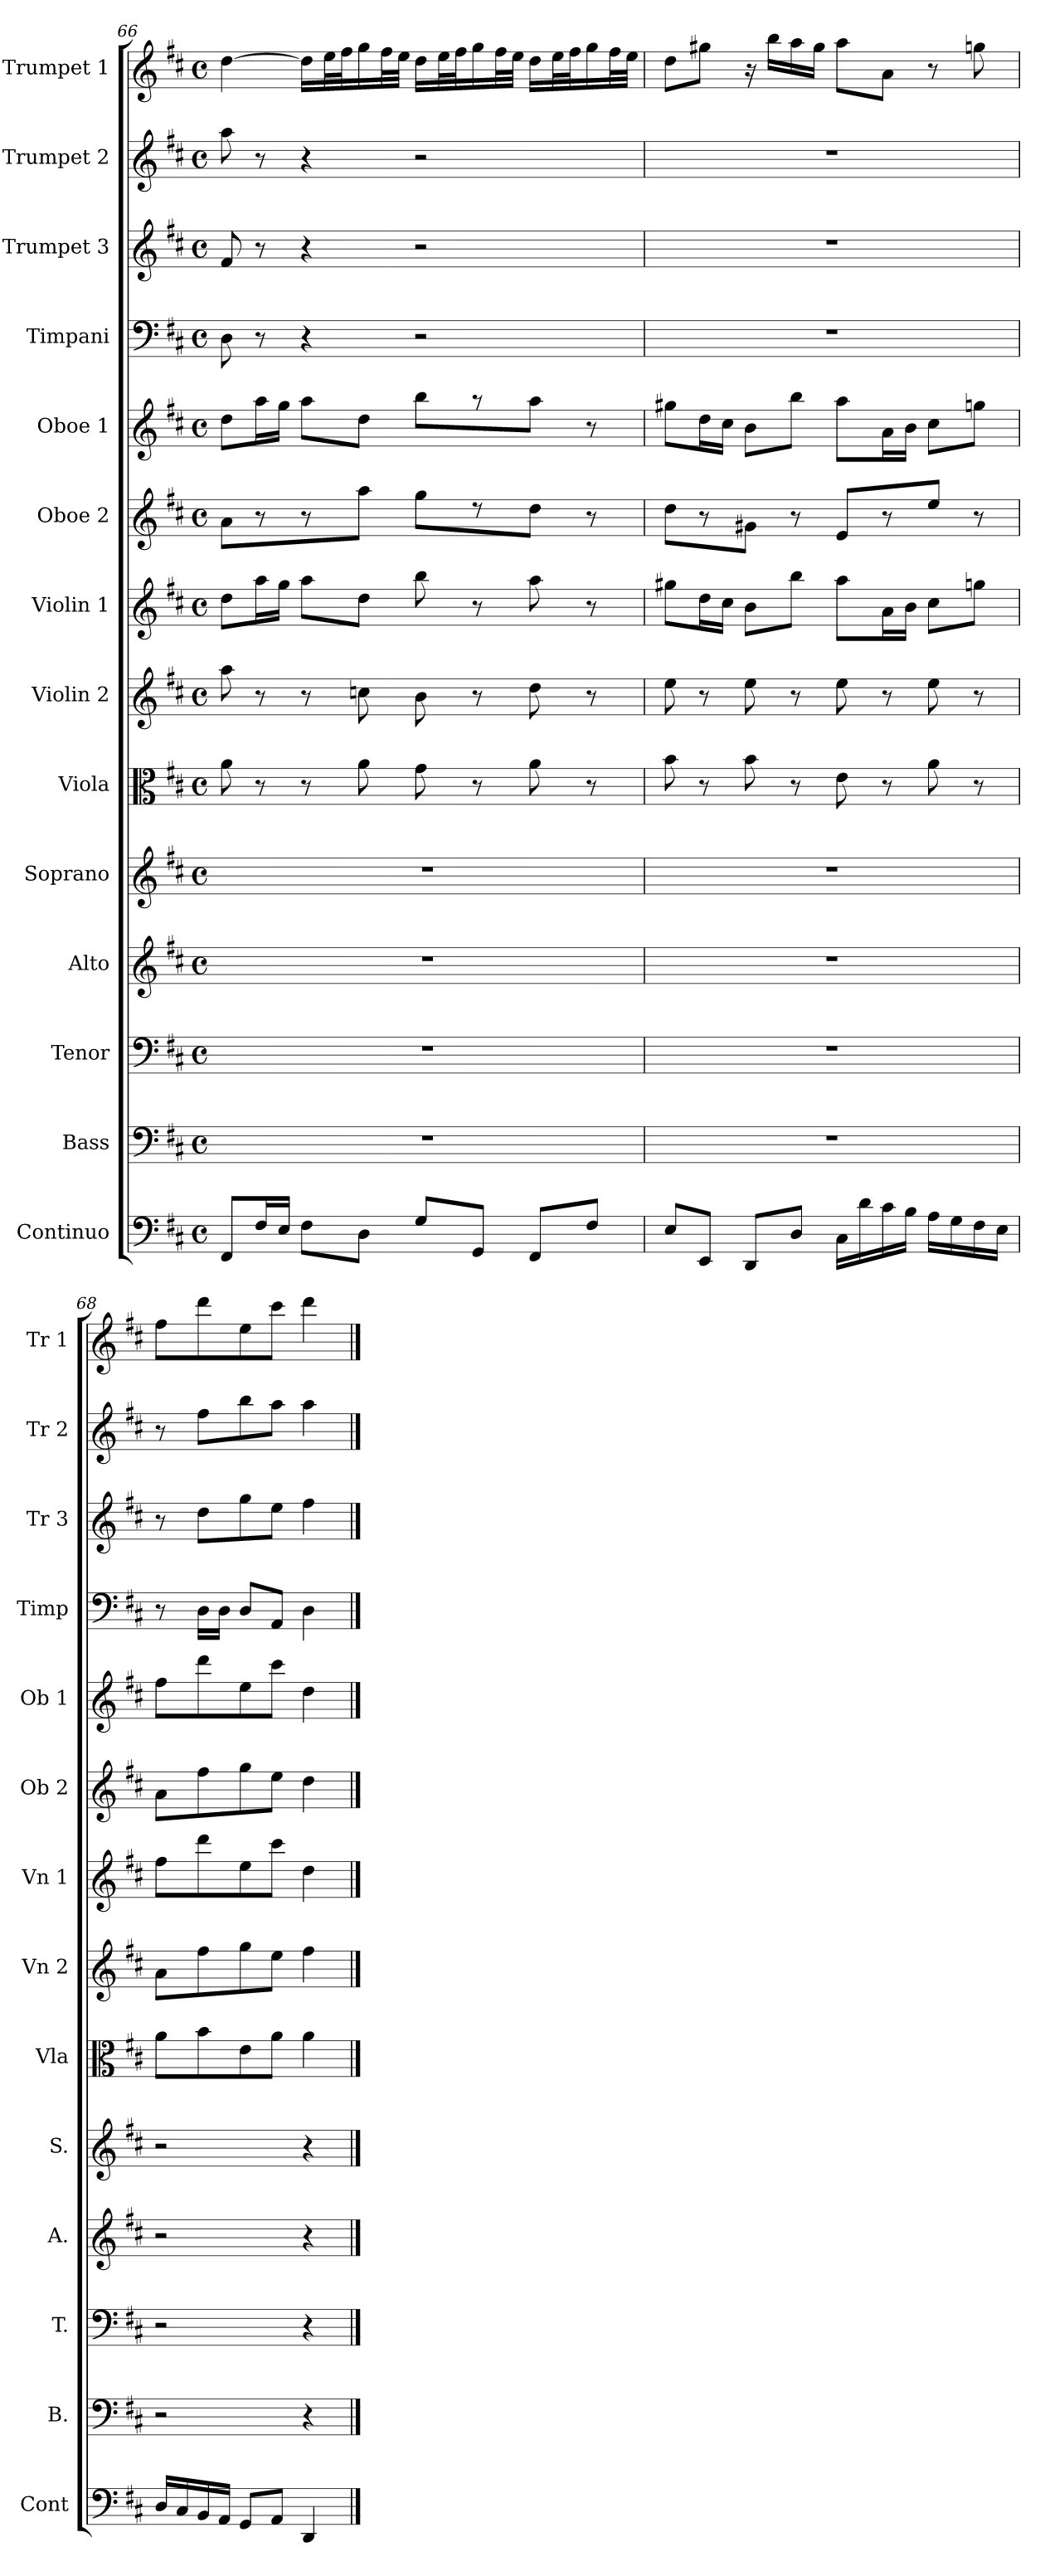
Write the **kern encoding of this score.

**kern	**kern	**kern	**kern	**kern	**kern	**kern	**kern	**kern	**kern	**kern	**kern	**kern	**kern
*part14	*part13	*part12	*part11	*part10	*part9	*part8	*part7	*part6	*part5	*part4	*part3	*part2	*part1
*staff14	*staff13	*staff12	*staff11	*staff10	*staff9	*staff8	*staff7	*staff6	*staff5	*staff4	*staff3	*staff2	*staff1
*I"Continuo	*I"Bass	*I"Tenor	*I"Alto	*I"Soprano	*I"Viola	*I"Violin 2	*I"Violin 1	*I"Oboe 2	*I"Oboe 1	*I"Timpani	*I"Trumpet 3	*I"Trumpet 2	*I"Trumpet 1
*I'Cont	*I'B.	*I'T.	*I'A.	*I'S.	*I'Vla	*I'Vn 2	*I'Vn 1	*I'Ob 2	*I'Ob 1	*I'Timp	*I'Tr 3	*I'Tr 2	*I'Tr 1
!!LO:PB:g=z
*clefF4	*clefF4	*clefF4	*clefG2	*clefG2	*clefC3	*clefG2	*clefG2	*clefG2	*clefG2	*clefF4	*clefG2	*clefG2	*clefG2
*k[f#c#]	*k[f#c#]	*k[f#c#]	*k[f#c#]	*k[f#c#]	*k[f#c#]	*k[f#c#]	*k[f#c#]	*k[f#c#]	*k[f#c#]	*k[f#c#]	*k[f#c#]	*k[f#c#]	*k[f#c#]
*D:	*D:	*D:	*D:	*D:	*D:	*D:	*D:	*D:	*D:	*D:	*D:	*D:	*D:
*M4/4	*M4/4	*M4/4	*M4/4	*M4/4	*M4/4	*M4/4	*M4/4	*M4/4	*M4/4	*M4/4	*M4/4	*M4/4	*M4/4
*met(c)	*met(c)	*met(c)	*met(c)	*met(c)	*met(c)	*met(c)	*met(c)	*met(c)	*met(c)	*met(c)	*met(c)	*met(c)	*met(c)
=66	=66	=66	=66	=66	=66	=66	=66	=66	=66	=66	=66	=66	=66
8FF#/L	1r	1r	1r	1r	8a\	8aa\	8dd\L	8a\L	8dd\L	8D\	8f#/	8aa\	[4dd\
16F#/L	.	.	.	.	8r	8r	16aa\L	8r	16aa\L	8r	8r	8r	.
16E/JJ	.	.	.	.	.	.	16gg\JJ	.	16gg\JJ	.	.	.	.
8F#\L	.	.	.	.	8r	8r	8aa\L	8r	8aa\L	4r	4r	4r	16dd\LL]
.	.	.	.	.	.	.	.	.	.	.	.	.	32ee\L
.	.	.	.	.	.	.	.	.	.	.	.	.	32ff#\J
8D\J	.	.	.	.	8a\	8ccn\	8dd\J	8aa\J	8dd\J	.	.	.	16gg\
.	.	.	.	.	.	.	.	.	.	.	.	.	32ff#\L
.	.	.	.	.	.	.	.	.	.	.	.	.	32ee\JJJ
8G/L	.	.	.	.	8g\	8b\	8bb\	8gg\L	8bb\L	2r	2r	2r	16dd\LL
.	.	.	.	.	.	.	.	.	.	.	.	.	32ee\L
.	.	.	.	.	.	.	.	.	.	.	.	.	32ff#\J
8GG/J	.	.	.	.	8r	8r	8r	8r	8r	.	.	.	16gg\
.	.	.	.	.	.	.	.	.	.	.	.	.	32ff#\L
.	.	.	.	.	.	.	.	.	.	.	.	.	32ee\JJJ
8FF#/L	.	.	.	.	8a\	8dd\	8aa\	8dd\J	8aa\J	.	.	.	16dd\LL
.	.	.	.	.	.	.	.	.	.	.	.	.	32ee\L
.	.	.	.	.	.	.	.	.	.	.	.	.	32ff#\J
8F#/J	.	.	.	.	8r	8r	8r	8r	8r	.	.	.	16gg\
.	.	.	.	.	.	.	.	.	.	.	.	.	32ff#\L
.	.	.	.	.	.	.	.	.	.	.	.	.	32ee\JJJ
=67	=67	=67	=67	=67	=67	=67	=67	=67	=67	=67	=67	=67	=67
8E/L	1r	1r	1r	1r	8b\	8ee\	8gg#X\L	8dd\L	8gg#X\L	1r	1r	1r	8dd\L
8EE/J	.	.	.	.	8r	8r	16dd\L	8r	16dd\L	.	.	.	8gg#X\J
.	.	.	.	.	.	.	16cc#\JJ	.	16cc#\JJ	.	.	.	.
8DD/L	.	.	.	.	8b\	8ee\	8b\L	8g#X\J	8b\L	.	.	.	16r
.	.	.	.	.	.	.	.	.	.	.	.	.	16bb\LL
8D/J	.	.	.	.	8r	8r	8bb\J	8r	8bb\J	.	.	.	16aa\
.	.	.	.	.	.	.	.	.	.	.	.	.	16gg#\JJ
16C#\LL	.	.	.	.	8e\	8ee\	8aa\L	8e/L	8aa\L	.	.	.	8aa\L
16d\	.	.	.	.	.	.	.	.	.	.	.	.	.
16c#\	.	.	.	.	8r	8r	16a\L	8r	16a\L	.	.	.	8a\J
16B\JJ	.	.	.	.	.	.	16b\JJ	.	16b\JJ	.	.	.	.
16A\LL	.	.	.	.	8a\	8ee\	8cc#\L	8ee/J	8cc#\L	.	.	.	8r
16G\	.	.	.	.	.	.	.	.	.	.	.	.	.
16F#\	.	.	.	.	8r	8r	8ggn\J	8r	8ggn\J	.	.	.	8ggn\
16E\JJ	.	.	.	.	.	.	.	.	.	.	.	.	.
=68	=68	=68	=68	=68	=68	=68	=68	=68	=68	=68	=68	=68	=68
16D/LL	2r	2r	2r	2r	8a\L	8a\L	8ff#\L	8a\L	8ff#\L	8r	8r	8r	8ff#\L
16C#/	.	.	.	.	.	.	.	.	.	.	.	.	.
16BB/	.	.	.	.	8b\	8ff#\	8ddd\	8ff#\	8ddd\	16D\LL	8dd\L	8ff#\L	8ddd\
16AA/JJ	.	.	.	.	.	.	.	.	.	16D\JJ	.	.	.
8GG/L	.	.	.	.	8e\	8gg\	8ee\	8gg\	8ee\	8D/L	8gg\	8bb\	8ee\
8AA/J	.	.	.	.	8a\J	8ee\J	8ccc#\J	8ee\J	8ccc#\J	8AA/J	8ee\J	8aa\J	8ccc#\J
4DD/	4r	4r	4r	4r	4a\	4ff#\	4dd\	4dd\	4dd\	4D\	4ff#\	4aa\	4ddd\
==	==	==	==	==	==	==	==	==	==	==	==	==	==
*-	*-	*-	*-	*-	*-	*-	*-	*-	*-	*-	*-	*-	*-
